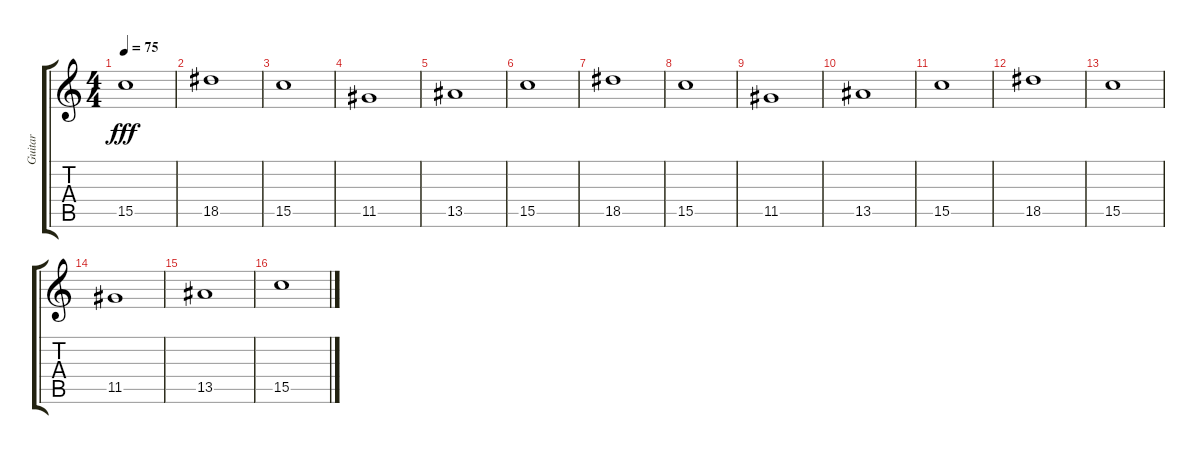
\track ("Guitar" "Guitar") {instrument electricguitarclean}
\staff {score tabs}
\tuning (E4 B3 G3 D3 A2 E2) {hide}
\ts (4 4)
\tempo 75
\clef g2
\ks c
15.5.1{dy fff} |
18.5.1 |
15.5.1 |
11.5.1 |
13.5.1 |
15.5.1 |
18.5.1 |
15.5.1 |
11.5.1 |
13.5.1 |
15.5.1 |
18.5.1 |
15.5.1 |
11.5.1 |
13.5.1 |
15.5.1
